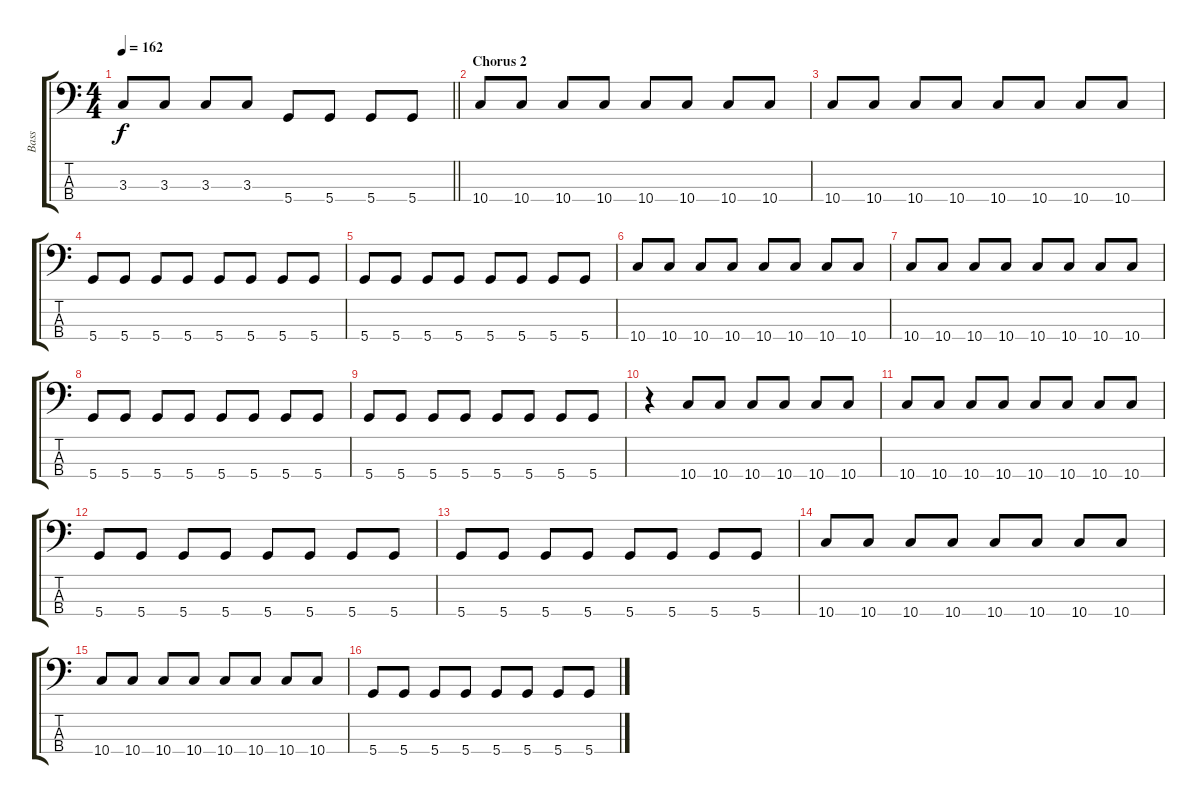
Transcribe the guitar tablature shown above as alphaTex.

\track ("Bass" "Bass") {instrument electricbassfinger}
\staff {score tabs}
\tuning (G2 D2 A1 D1) {hide}
\ts (4 4)
\tempo 162
\clef f4
\barLineRight lightlight
\ks c
3.3.8{dy f} 3.3.8 3.3.8 3.3.8 5.4.8 5.4.8 5.4.8 5.4.8 |
\section ("" "Chorus 2")
10.4.8 10.4.8 10.4.8 10.4.8 10.4.8 10.4.8 10.4.8 10.4.8 |
10.4.8 10.4.8 10.4.8 10.4.8 10.4.8 10.4.8 10.4.8 10.4.8 |
5.4.8 5.4.8 5.4.8 5.4.8 5.4.8 5.4.8 5.4.8 5.4.8 |
5.4.8 5.4.8 5.4.8 5.4.8 5.4.8 5.4.8 5.4.8 5.4.8 |
10.4.8 10.4.8 10.4.8 10.4.8 10.4.8 10.4.8 10.4.8 10.4.8 |
10.4.8 10.4.8 10.4.8 10.4.8 10.4.8 10.4.8 10.4.8 10.4.8 |
5.4.8 5.4.8 5.4.8 5.4.8 5.4.8 5.4.8 5.4.8 5.4.8 |
5.4.8 5.4.8 5.4.8 5.4.8 5.4.8 5.4.8 5.4.8 5.4.8 |
r.4 10.4.8 10.4.8 10.4.8 10.4.8 10.4.8 10.4.8 |
10.4.8 10.4.8 10.4.8 10.4.8 10.4.8 10.4.8 10.4.8 10.4.8 |
5.4.8 5.4.8 5.4.8 5.4.8 5.4.8 5.4.8 5.4.8 5.4.8 |
5.4.8 5.4.8 5.4.8 5.4.8 5.4.8 5.4.8 5.4.8 5.4.8 |
10.4.8 10.4.8 10.4.8 10.4.8 10.4.8 10.4.8 10.4.8 10.4.8 |
10.4.8 10.4.8 10.4.8 10.4.8 10.4.8 10.4.8 10.4.8 10.4.8 |
5.4.8 5.4.8 5.4.8 5.4.8 5.4.8 5.4.8 5.4.8 5.4.8
